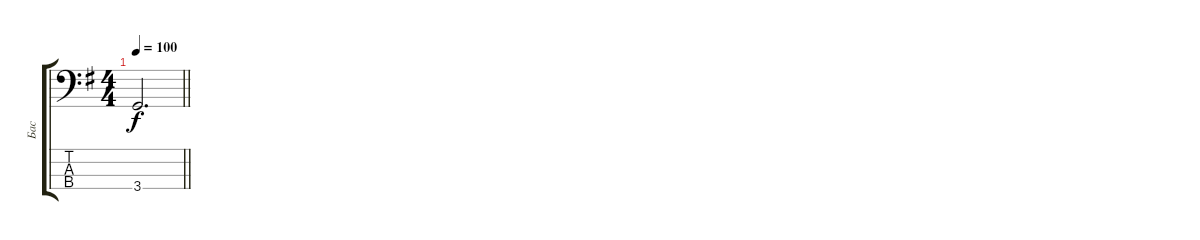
\track ("Бас" "Бас") {instrument electricbassfinger}
\staff {score tabs}
\tuning (G2 D2 A1 E1) {hide}
\ts (4 4)
\tempo 100
\clef f4
\barLineRight lightlight
\ks g
3.4.2{d dy f}
